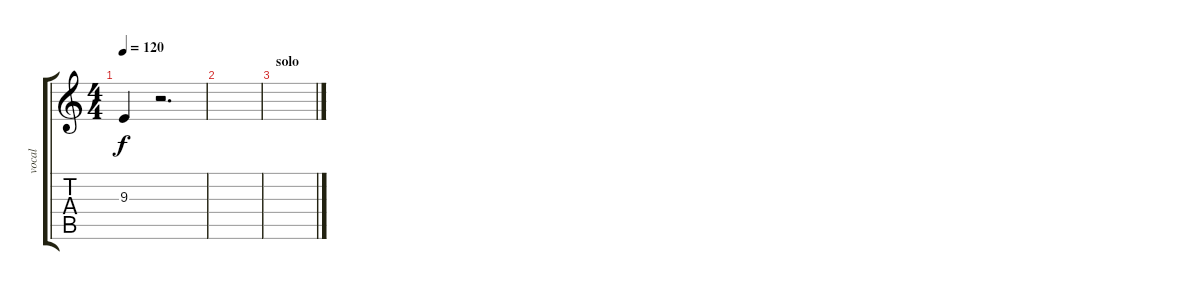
\track ("vocal" "vocal") {instrument lead6voice}
\staff {score tabs}
\tuning (E4 B3 G3 D3 A2 E2) {hide}
\ts (4 4)
\tempo 120
\clef g2
\ks c
9.3{t}.4{dy f} r.2{d} |
|
\section ("" "solo")
